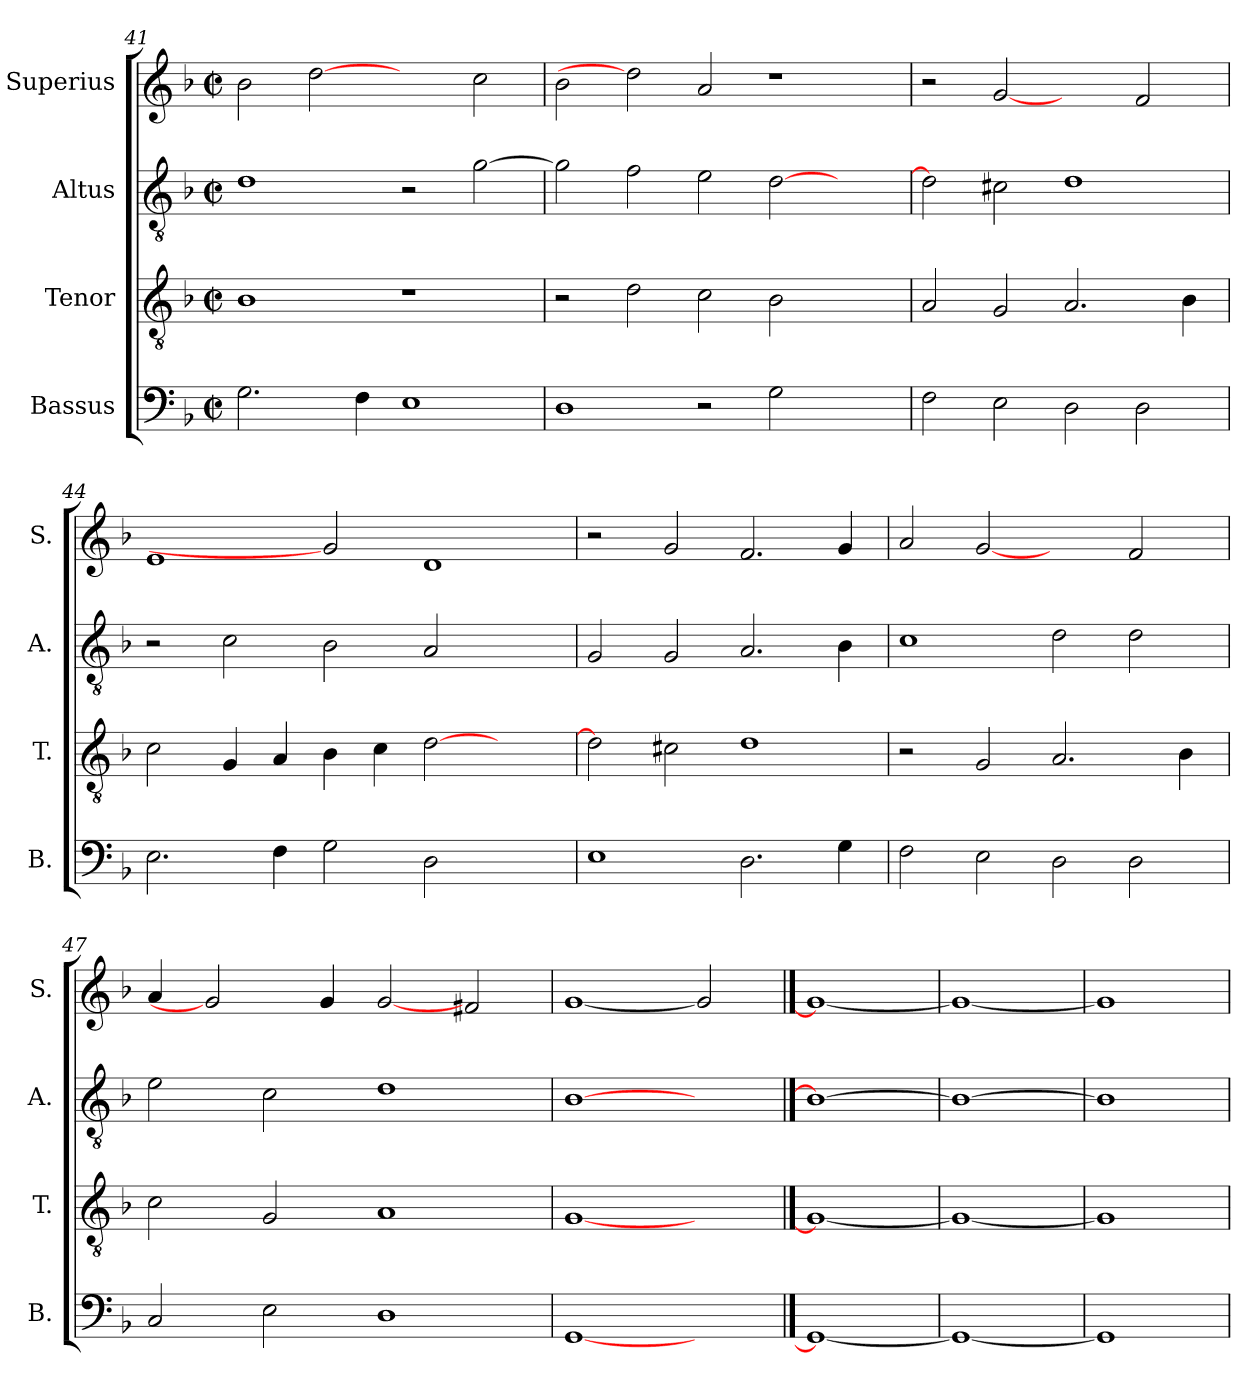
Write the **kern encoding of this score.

**kern	**kern	**kern	**kern
*part4	*part3	*part2	*part1
*staff4	*staff3	*staff2	*staff1
*I"Bassus	*I"Tenor	*I"Altus	*I"Superius
*I'B.	*I'T.	*I'A.	*I'S.
!!LO:LB:g=z
*clefF4	*clefGv2	*clefGv2	*clefG2
*	*ITrd7c12	*ITrd7c12	*
*k[b-]	*k[b-]	*k[b-]	*k[b-]
*F:	*F:	*F:	*F:
*M2/2	*M2/2	*M2/2	*M2/2
*met(c|)	*met(c|)	*met(c|)	*met(c|)
=41	=41	=41	=41
2.Gi\	1BB-i	1Di	2b-i\
.	.	.	[2ddi
4Fi\	.	.	.
1Ei	1r	2r	2ryy
.	.	[>2Gi\	2cci\
=42	=42	=42	=42
1Di	2r	2Gi\]	2b-i\
.	2Di\	2Fi\	2ddi]
2r	2Ci\	2Ei\	2ai/
2Gi\	2BB-i\	[>2Di\	1r
2ryy	2ryy	2ryy	.
=43	=43	=43	=43
2Fi\	2AAi/	2Di\]	2r
2Ei\	2GGi/	2C#Xi\	[2gi
2Di\	2.AAi/	1Di	2ryy
2Di\	.	.	2fi/
.	4BB-i\	.	.
=44	=44	=44	=44
2.Ei\	2Ci\	2r	1ei
.	4GGi/	2Ci\	.
4Fi\	4AAi/	.	.
2Gi\	4BB-i\	2BB-i\	2gi]
.	4Ci\	.	.
2Di\	[>2Di\	2AAi/	1di
2ryy	2ryy	2ryy	.
!!LO:LB:g=z
=45	=45	=45	=45
1Ei	2Di\]	2GGi/	2r
.	2C#Xi\	2GGi/	2gi/
2.Di\	1Di	2.AAi/	2.fi/
4Gi\	.	4BB-i\	4gi/
=46	=46	=46	=46
2Fi\	2r	1Ci	2ai/
2Ei\	2GGi/	.	[2gi
2Di\	2.AAi/	2Di\	2ryy
2Di\	.	2Di\	2fi/
.	4BB-i\	.	.
=47	=47	=47	=47
2Ci/	2Ci\	2Ei\	4ai/
.	.	.	2gi]
2Ei\	2GGi/	2Ci\	.
.	.	.	4gi/
1Di	1AAi	1Di	[2gi
.	.	.	2f#Xi/
=48	=48	=48	=48
[1GGi	[1GGi	[1BB-i	[1gi
2ryy	2ryy	2ryy	2gi]
==49	==49	==49	==49
1GGi_	1GGi_	1BB-i_	1gi_
=50	=50	=50	=50
1GGi_	1GGi_	1BB-i_	1gi_
=51	=51	=51	=51
1GGi]	1GGi]	1BB-i]	1gi]
=	=	=	=
*-	*-	*-	*-
